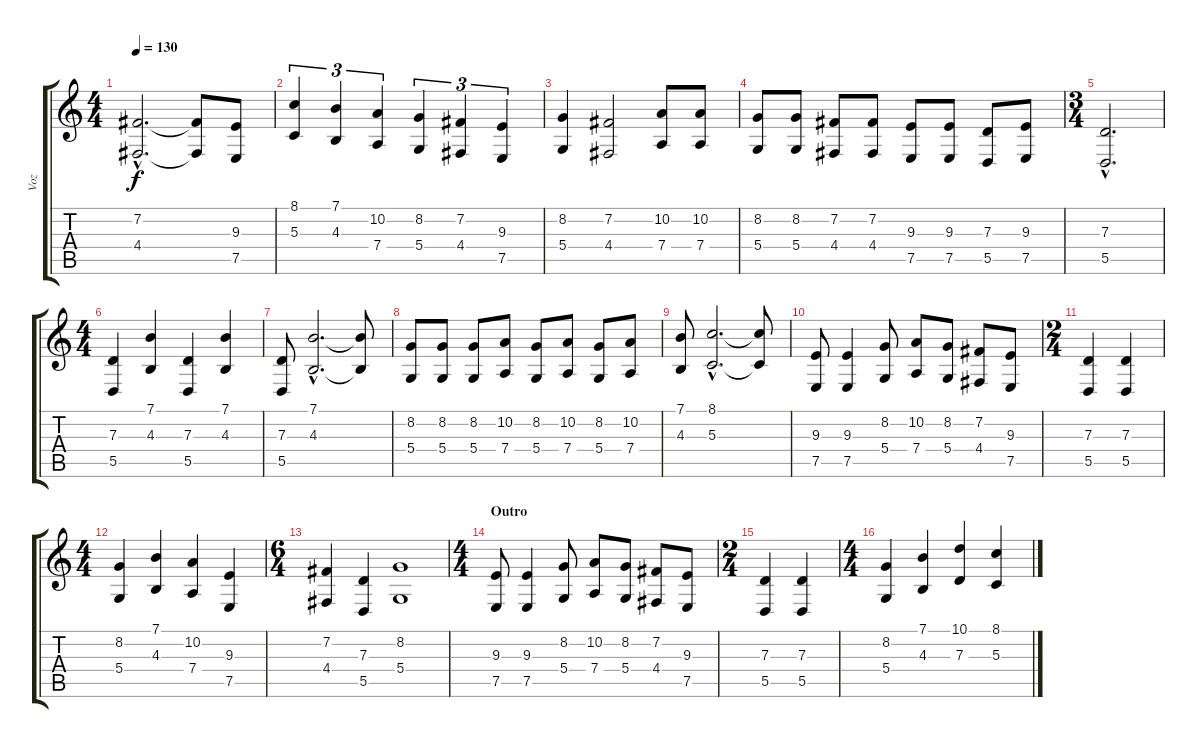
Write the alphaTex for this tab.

\track ("Voz" "Voz") {instrument choiraahs}
\staff {score tabs}
\tuning (E4 B3 G3 D3 A2 E2) {hide}
\ts (4 4)
\tempo 130
\clef g2
\ks c
(7.2{hac} 4.4{hac}).2{d dy f} (7.2{t} 4.4{t}).8 (9.3 7.5).8 |
(8.1 5.3).4{tu (3 2)} (7.1 4.3).4{tu (3 2)} (10.2 7.4).4{tu (3 2)} (8.2 5.4).4{tu (3 2)} (7.2 4.4).4{tu (3 2)} (9.3 7.5).4{tu (3 2)} |
(8.2 5.4).4 (7.2 4.4).2 (10.2 7.4).8 (10.2 7.4).8 |
(8.2 5.4).8 (8.2 5.4).8 (7.2 4.4).8 (7.2 4.4).8 (9.3 7.5).8 (9.3 7.5).8 (7.3 5.5).8 (9.3 7.5).8 |
\ts (3 4)
(7.3{hac} 5.5{hac}).2{d} |
\ts (4 4)
(7.3 5.5).4 (7.1 4.3).4 (7.3 5.5).4 (7.1 4.3).4 |
(7.3 5.5).8 (7.1{hac} 4.3{hac}).2{d} (7.1{t} 4.3{t}).8 |
(8.2 5.4).8 (8.2 5.4).8 (8.2 5.4).8 (10.2 7.4).8 (8.2 5.4).8 (10.2 7.4).8 (8.2 5.4).8 (10.2 7.4).8 |
(7.1 4.3).8 (8.1{hac} 5.3{hac}).2{d} (8.1{t} 5.3{t}).8 |
(9.3 7.5).8 (9.3 7.5).4 (8.2 5.4).8 (10.2 7.4).8 (8.2 5.4).8 (7.2 4.4).8 (9.3 7.5).8 |
\ts (2 4)
(7.3 5.5).4 (7.3 5.5).4 |
\ts (4 4)
(8.2 5.4).4 (7.1 4.3).4 (10.2 7.4).4 (9.3 7.5).4 |
\ts (6 4)
(7.2 4.4).4 (7.3 5.5).4 (8.2 5.4).1 |
\ts (4 4)
\section ("" "Outro")
(9.3 7.5).8 (9.3 7.5).4 (8.2 5.4).8 (10.2 7.4).8 (8.2 5.4).8 (7.2 4.4).8 (9.3 7.5).8 |
\ts (2 4)
(7.3 5.5).4 (7.3 5.5).4 |
\ts (4 4)
(8.2 5.4).4 (7.1 4.3).4 (10.1 7.3).4 (8.1 5.3).4
